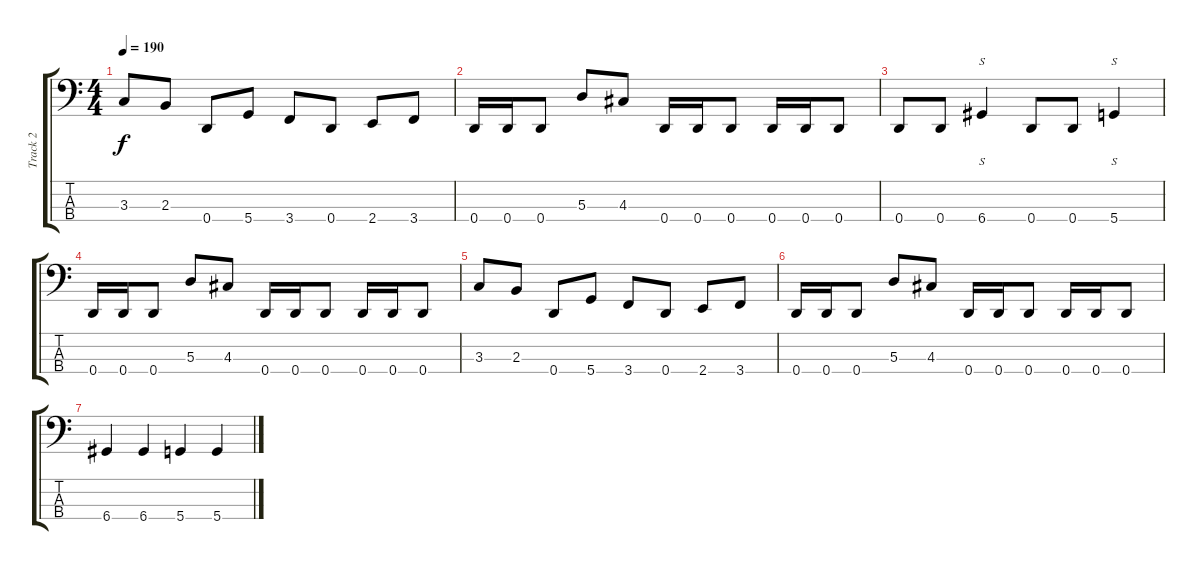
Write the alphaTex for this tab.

\track ("Track 2" "Track 2") {instrument electricbassfinger}
\staff {score tabs}
\tuning (G2 D2 A1 D1) {hide}
\ts (4 4)
\tempo 190
\clef f4
\ks c
3.3.8{dy f} 2.3.8 0.4.8 5.4.8 3.4.8 0.4.8 2.4.8 3.4.8 |
0.4.16 0.4.16 0.4.8 5.3.8 4.3.8 0.4.16 0.4.16 0.4.8 0.4.16 0.4.16 0.4.8 |
0.4.8 0.4.8 6.4.4{s} 0.4.8 0.4.8 5.4.4{s} |
0.4.16 0.4.16 0.4.8 5.3.8 4.3.8 0.4.16 0.4.16 0.4.8 0.4.16 0.4.16 0.4.8 |
3.3.8 2.3.8 0.4.8 5.4.8 3.4.8 0.4.8 2.4.8 3.4.8 |
0.4.16 0.4.16 0.4.8 5.3.8 4.3.8 0.4.16 0.4.16 0.4.8 0.4.16 0.4.16 0.4.8 |
6.4.4 6.4.4 5.4.4 5.4.4
